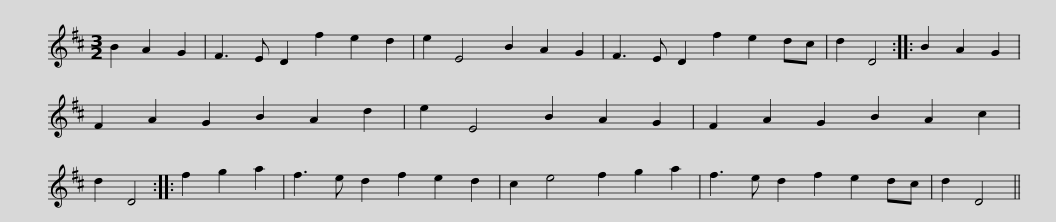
X:1
L:1/8
M:3/2
I:linebreak $
K:D
V:1 treble
V:1
 B2 A2 G2 | F3 E D2 f2 e2 d2 | e2 E4 B2 A2 G2 | F3 E D2 f2 e2 dc | d2 D4 :: %5
 B2 A2 G2 | F2 A2 G2 B2 A2 d2 |$ e2 E4 B2 A2 G2 | F2 A2 G2 B2 A2 c2 | d2 D4 :: %10
 f2 g2 a2 | f3 e d2 f2 e2 d2 | c2 e4 f2 g2 a2 | f3 e d2 f2 e2 dc | d2 D4 || %15
